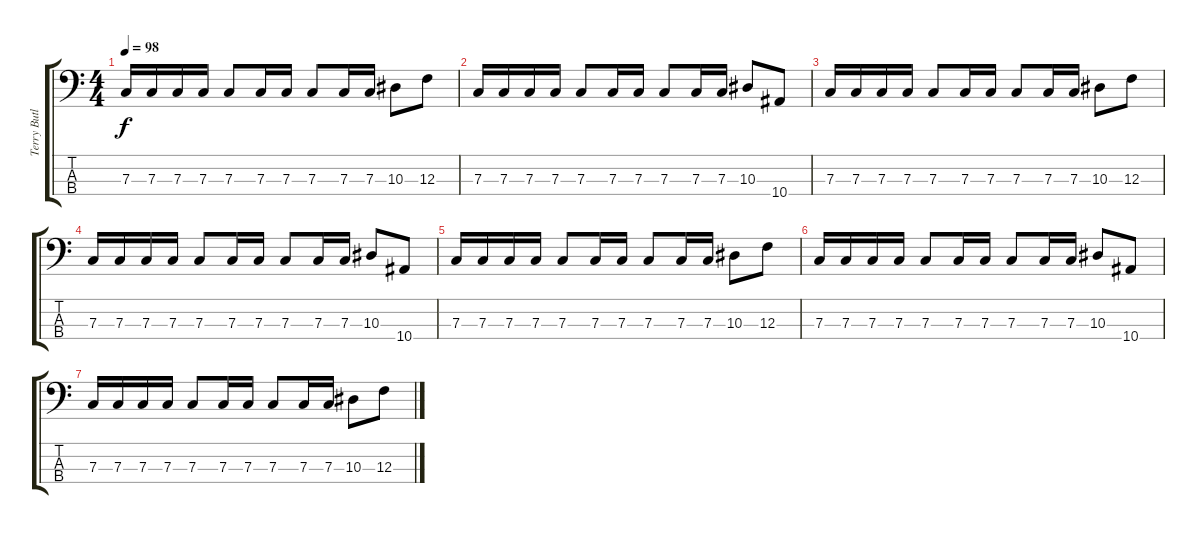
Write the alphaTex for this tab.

\track ("Terry Butler" "Terry Butl") {instrument electricbassfinger}
\staff {score tabs}
\tuning (Eb2 Bb1 F1 C1) {hide}
\ts (4 4)
\tempo 98
\clef f4
\ks c
7.3.16{dy f} 7.3.16 7.3.16 7.3.16 7.3.8 7.3.16 7.3.16 7.3.8 7.3.16 7.3.16 10.3.8 12.3.8 |
7.3.16 7.3.16 7.3.16 7.3.16 7.3.8 7.3.16 7.3.16 7.3.8 7.3.16 7.3.16 10.3.8 10.4.8 |
7.3.16 7.3.16 7.3.16 7.3.16 7.3.8 7.3.16 7.3.16 7.3.8 7.3.16 7.3.16 10.3.8 12.3.8 |
7.3.16 7.3.16 7.3.16 7.3.16 7.3.8 7.3.16 7.3.16 7.3.8 7.3.16 7.3.16 10.3.8 10.4.8 |
7.3.16 7.3.16 7.3.16 7.3.16 7.3.8 7.3.16 7.3.16 7.3.8 7.3.16 7.3.16 10.3.8 12.3.8 |
7.3.16 7.3.16 7.3.16 7.3.16 7.3.8 7.3.16 7.3.16 7.3.8 7.3.16 7.3.16 10.3.8 10.4.8 |
7.3.16 7.3.16 7.3.16 7.3.16 7.3.8 7.3.16 7.3.16 7.3.8 7.3.16 7.3.16 10.3.8 12.3.8
